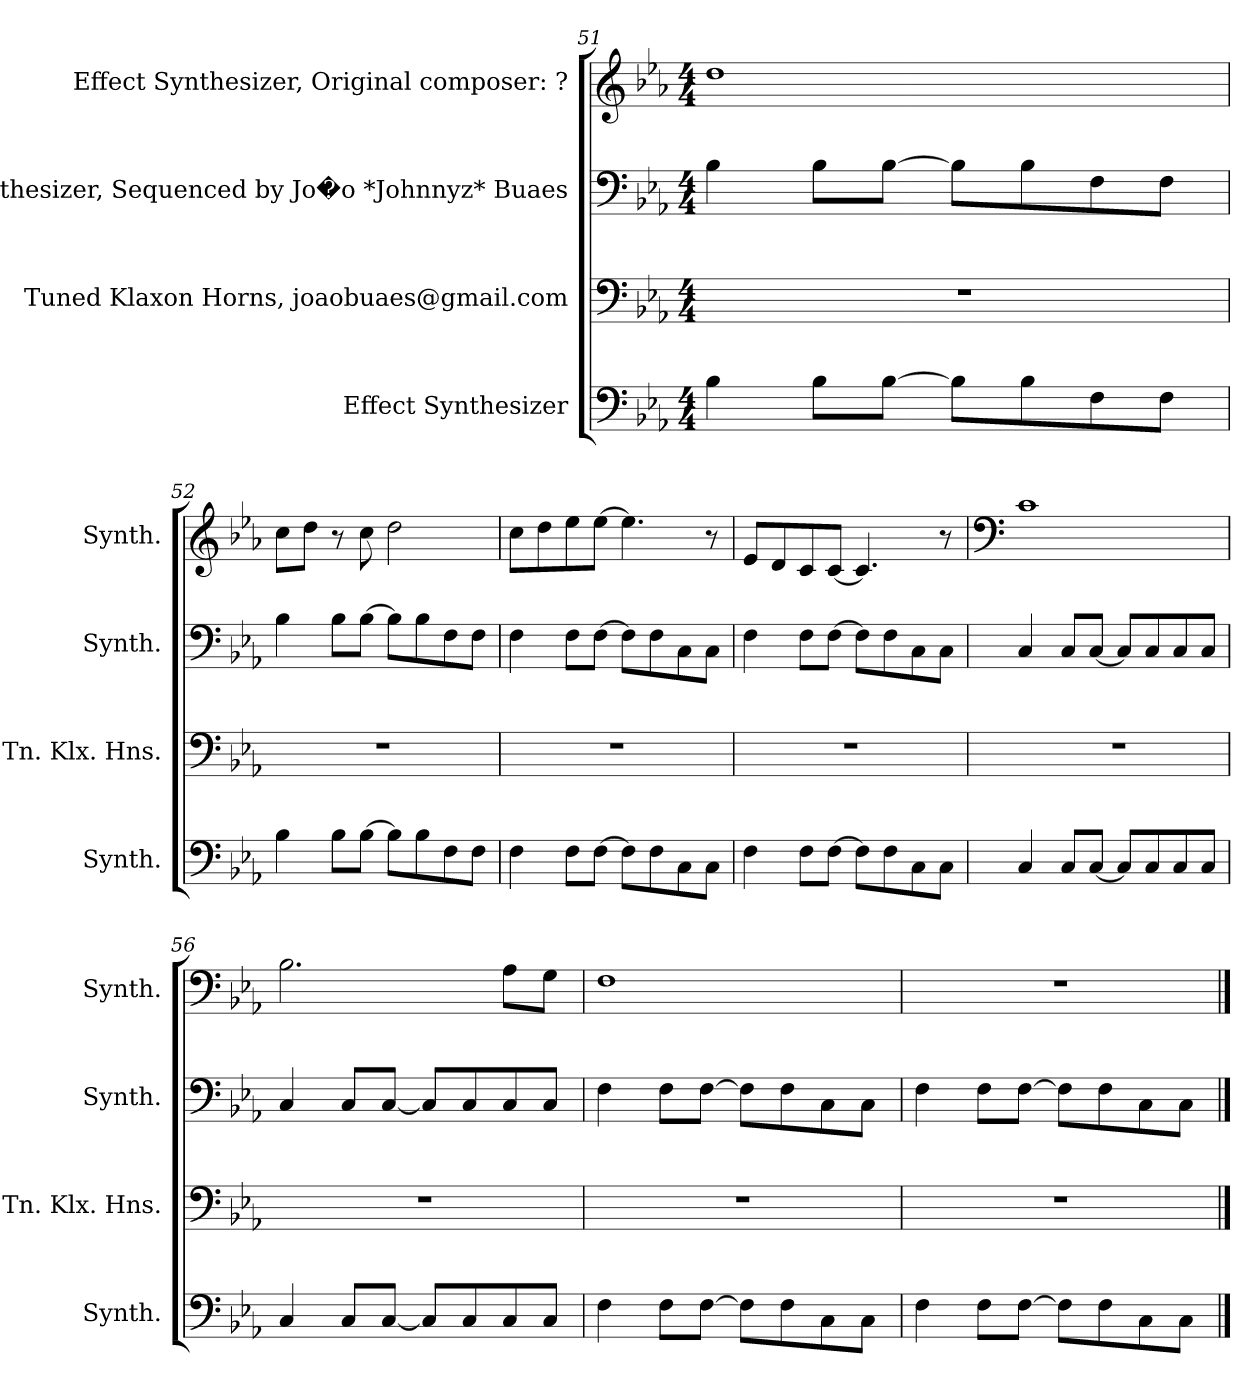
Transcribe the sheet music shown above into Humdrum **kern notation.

**kern	**kern	**kern	**kern
*part4	*part3	*part2	*part1
*staff4	*staff3	*staff2	*staff1
*I"Effect Synthesizer	*I"Tuned Klaxon Horns, joaobuaes@gmail.com	*I"Saw Synthesizer, Sequenced by Jo�o *Johnnyz* Buaes	*I"Effect Synthesizer, Original composer: ?
*I'Synth.	*I'Tn. Klx. Hns.	*I'Synth.	*I'Synth.
*clefF4	*clefF4	*clefF4	*clefG2
*k[b-e-a-]	*k[b-e-a-]	*k[b-e-a-]	*k[b-e-a-]
*M4/4	*M4/4	*M4/4	*M4/4
=51	=51	=51	=51
4B-\	1r	4B-\	1dd
8B-\L	.	8B-\L	.
[8B-\J	.	[8B-\J	.
8B-\L]	.	8B-\L]	.
8B-\	.	8B-\	.
8F\	.	8F\	.
8F\J	.	8F\J	.
=52	=52	=52	=52
4B-\	1r	4B-\	8cc\L
.	.	.	8dd\J
8B-\L	.	8B-\L	8r
[8B-\J	.	[8B-\J	8cc\
8B-\L]	.	8B-\L]	2dd\
8B-\	.	8B-\	.
8F\	.	8F\	.
8F\J	.	8F\J	.
=53	=53	=53	=53
4F\	1r	4F\	8cc\L
.	.	.	8dd\
8F\L	.	8F\L	8ee-\
[8F\J	.	[8F\J	[8ee-\J
8F\L]	.	8F\L]	4.ee-\]
8F\	.	8F\	.
8C\	.	8C\	.
8C\J	.	8C\J	8r
!!LO:PB:g=z
=54	=54	=54	=54
4F\	1r	4F\	8e-/L
.	.	.	8d/
8F\L	.	8F\L	8c/
[8F\J	.	[8F\J	[8c/J
8F\L]	.	8F\L]	4.c/]
8F\	.	8F\	.
8C\	.	8C\	.
8C\J	.	8C\J	8r
=55	=55	=55	=55
*	*	*	*clefF4
4C/	1r	4C/	1c
8C/L	.	8C/L	.
[8C/J	.	[8C/J	.
8C/L]	.	8C/L]	.
8C/	.	8C/	.
8C/	.	8C/	.
8C/J	.	8C/J	.
=56	=56	=56	=56
4C/	1r	4C/	2.B-\
8C/L	.	8C/L	.
[8C/J	.	[8C/J	.
8C/L]	.	8C/L]	.
8C/	.	8C/	.
8C/	.	8C/	8A-\L
8C/J	.	8C/J	8G\J
=57	=57	=57	=57
4F\	1r	4F\	1F
8F\L	.	8F\L	.
[8F\J	.	[8F\J	.
8F\L]	.	8F\L]	.
8F\	.	8F\	.
8C\	.	8C\	.
8C\J	.	8C\J	.
=58	=58	=58	=58
4F\	1r	4F\	1r
8F\L	.	8F\L	.
[8F\J	.	[8F\J	.
8F\L]	.	8F\L]	.
8F\	.	8F\	.
8C\	.	8C\	.
8C\J	.	8C\J	.
==	==	==	==
*-	*-	*-	*-
